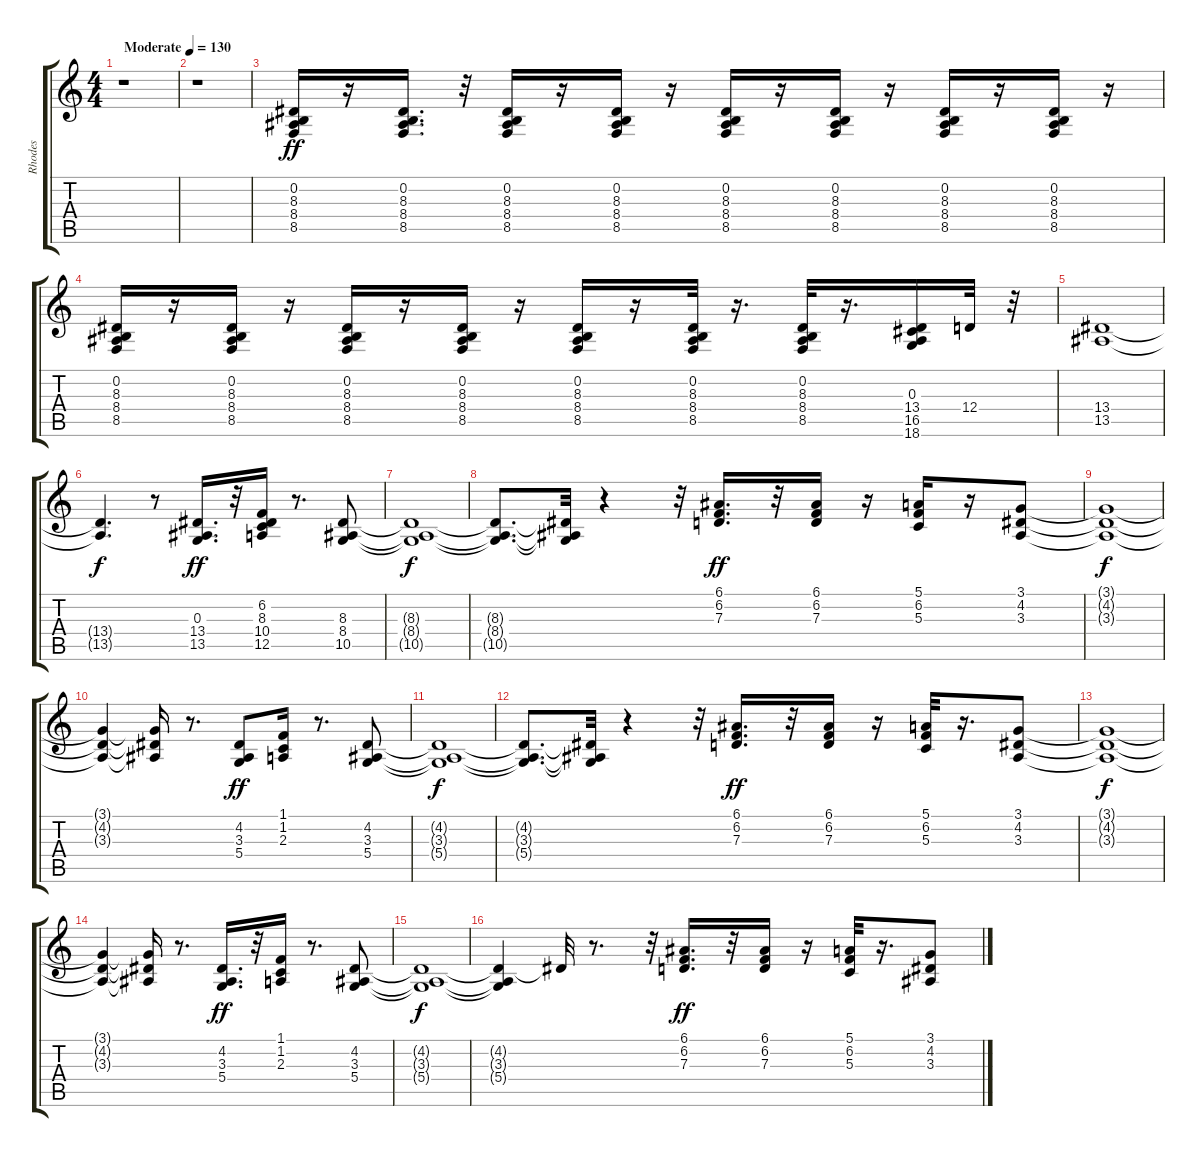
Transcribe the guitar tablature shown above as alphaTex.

\track ("Rhodes              " "Rhodes    ") {instrument electricpiano2}
\staff {score tabs}
\tuning (E4 B3 G3 D3 A2 E2) {hide}
\ts (4 4)
\tempo (130 "Moderate")
\clef g2
\ks c
r.1{dy ff instrument electricpiano2} |
r.1 |
(0.2 8.3 8.4 8.5).16 r.16 (0.2 8.3 8.4 8.5).16{d} r.32 (0.2 8.3 8.4 8.5).16 r.16 (0.2 8.3 8.4 8.5).16 r.16 (0.2 8.3 8.4 8.5).16 r.16 (0.2 8.3 8.4 8.5).16 r.16 (0.2 8.3 8.4 8.5).16 r.16 (0.2 8.3 8.4 8.5).16 r.16 |
(0.2 8.3 8.4 8.5).16 r.16 (0.2 8.3 8.4 8.5).16 r.16 (0.2 8.3 8.4 8.5).16 r.16 (0.2 8.3 8.4 8.5).16 r.16 (0.2 8.3 8.4 8.5).16 r.16 (0.2 8.3 8.4 8.5).32 r.16{d} (0.2 8.3 8.4 8.5).32 r.16{d} (0.3 13.4 16.5 18.6).16 12.4.32 r.32 |
(13.4 13.5).1 |
(13.4{t} 13.5{t}).4{d dy f} r.8 (0.3 13.4 13.5).16{d dy ff} r.32 (6.2 8.3 10.4 12.5).16 r.8{d} (8.3 8.4 10.5).8 |
(8.3{t} 8.4{t} 10.5{t}).1{dy f} |
(8.3{t} 8.4{t} 10.5{t}).8{d} (8.3{t} 8.4{t} 10.5{t}).32 r.4 r.32 (6.1 6.2 7.3).16{d dy ff} r.32 (6.1 6.2 7.3).16 r.16 (5.1 6.2 5.3).16 r.16 (3.1 4.2 3.3).8 |
(3.1{t} 4.2{t} 3.3{t}).1{dy f} |
(3.1{t} 4.2{t} 3.3{t}).4 (3.1{t} 4.2{t} 3.3{t}).16 r.8{d} (4.2 3.3 5.4).8{dy ff} (1.1 1.2 2.3).16 r.8{d} (4.2 3.3 5.4).8 |
(4.2{t} 3.3{t} 5.4{t}).1{dy f} |
(4.2{t} 3.3{t} 5.4{t}).8{d} (4.2{t} 3.3{t} 5.4{t}).32 r.4 r.32 (6.1 6.2 7.3).16{d dy ff} r.32 (6.1 6.2 7.3).16 r.16 (5.1 6.2 5.3).32 r.16{d} (3.1 4.2 3.3).8 |
(3.1{t} 4.2{t} 3.3{t}).1{dy f} |
(3.1{t} 4.2{t} 3.3{t}).4 (3.1{t} 4.2{t} 3.3{t}).16 r.8{d} (4.2 3.3 5.4).16{d dy ff} r.32 (1.1 1.2 2.3).16 r.8{d} (4.2 3.3 5.4).8 |
(4.2{t} 3.3{t} 5.4{t}).1{dy f} |
(4.2{t} 3.3{t} 5.4{t}).4 4.2{t}.32 r.8{d} r.32 (6.1 6.2 7.3).16{d dy ff} r.32 (6.1 6.2 7.3).16 r.16 (5.1 6.2 5.3).32 r.16{d} (3.1 4.2 3.3).8
